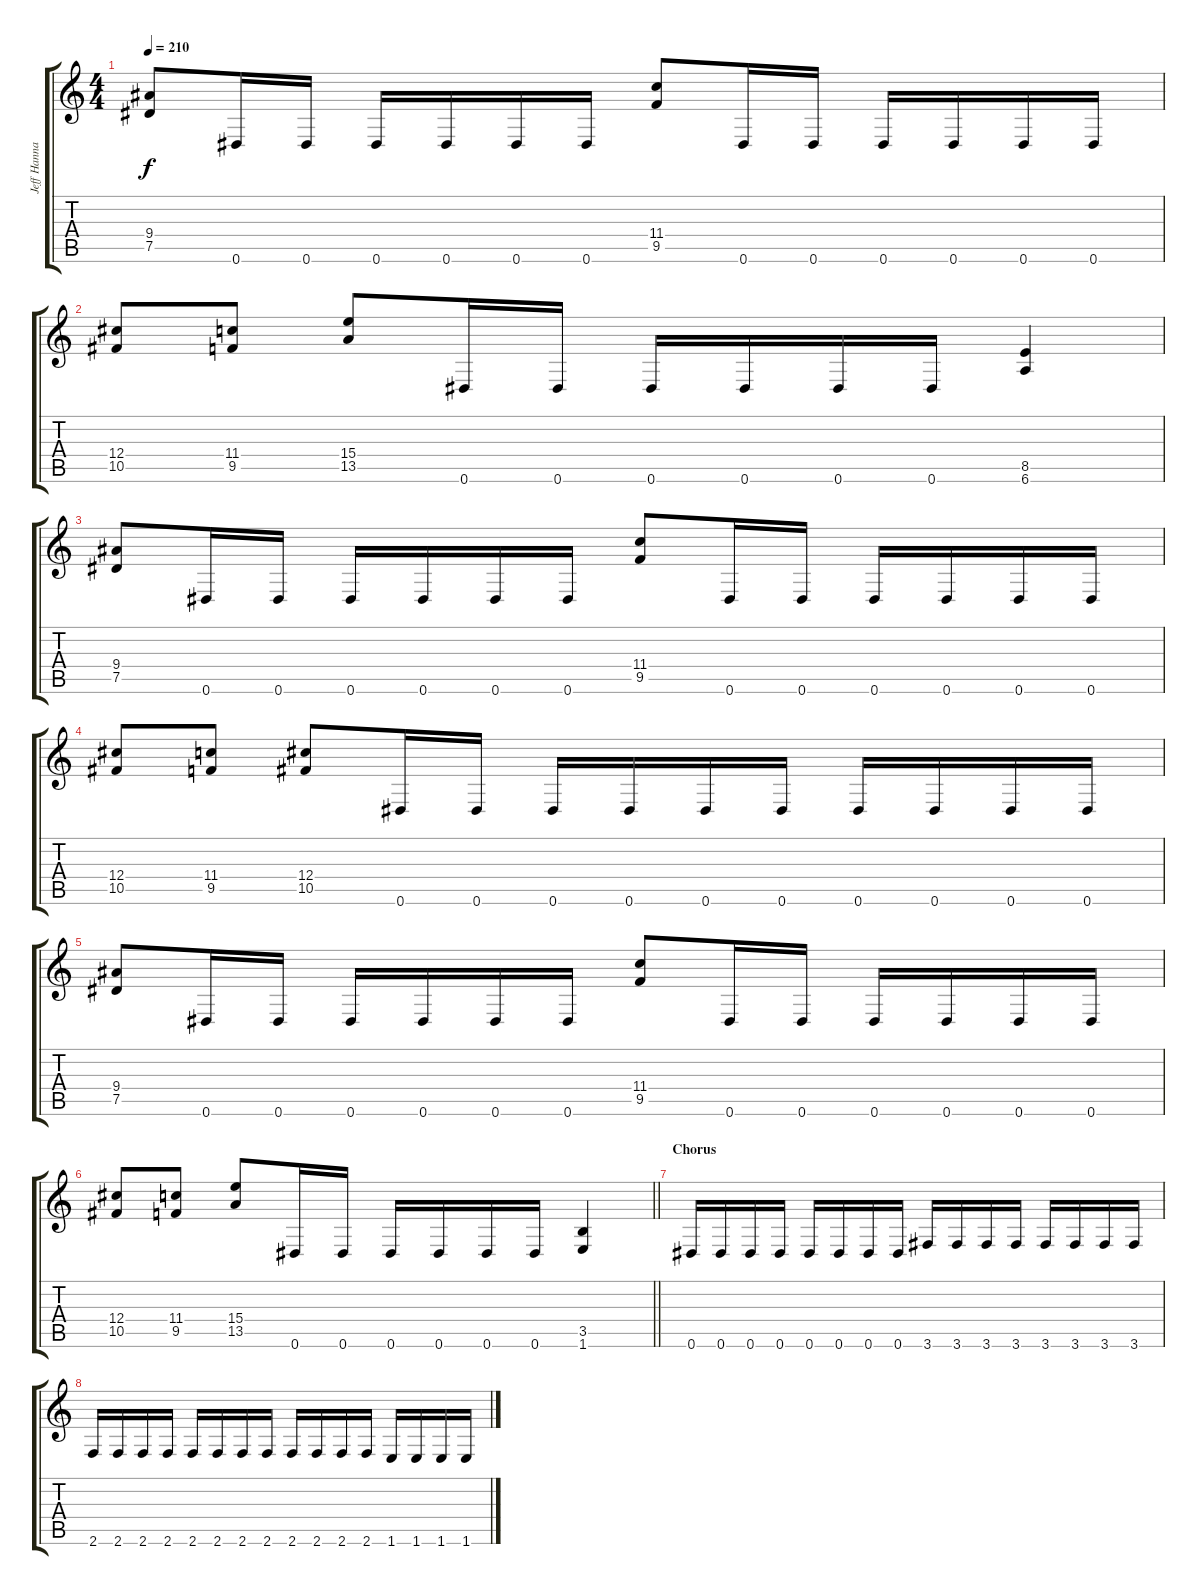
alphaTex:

\track ("Jeff Hannamen" "Jeff Hanna") {instrument distortionguitar}
\staff {score tabs}
\tuning (Eb4 Bb3 Gb3 Db3 Ab2 Eb2) {hide}
\ts (4 4)
\tempo 210
\clef g2
\ks c
(9.4 7.5).8{dy f} 0.6.16 0.6.16 0.6.16 0.6.16 0.6.16 0.6.16 (11.4 9.5).8 0.6.16 0.6.16 0.6.16 0.6.16 0.6.16 0.6.16 |
(12.4 10.5).8 (11.4 9.5).8 (15.4 13.5).8 0.6.16 0.6.16 0.6.16 0.6.16 0.6.16 0.6.16 (8.5 6.6).4 |
(9.4 7.5).8 0.6.16 0.6.16 0.6.16 0.6.16 0.6.16 0.6.16 (11.4 9.5).8 0.6.16 0.6.16 0.6.16 0.6.16 0.6.16 0.6.16 |
(12.4 10.5).8 (11.4 9.5).8 (12.4 10.5).8 0.6.16 0.6.16 0.6.16 0.6.16 0.6.16 0.6.16 0.6.16 0.6.16 0.6.16 0.6.16 |
(9.4 7.5).8 0.6.16 0.6.16 0.6.16 0.6.16 0.6.16 0.6.16 (11.4 9.5).8 0.6.16 0.6.16 0.6.16 0.6.16 0.6.16 0.6.16 |
\barLineRight lightlight
(12.4 10.5).8 (11.4 9.5).8 (15.4 13.5).8 0.6.16 0.6.16 0.6.16 0.6.16 0.6.16 0.6.16 (3.5 1.6).4 |
\section ("" "Chorus")
0.6.16 0.6.16 0.6.16 0.6.16 0.6.16 0.6.16 0.6.16 0.6.16 3.6.16 3.6.16 3.6.16 3.6.16 3.6.16 3.6.16 3.6.16 3.6.16 |
2.6.16 2.6.16 2.6.16 2.6.16 2.6.16 2.6.16 2.6.16 2.6.16 2.6.16 2.6.16 2.6.16 2.6.16 1.6.16 1.6.16 1.6.16 1.6.16
